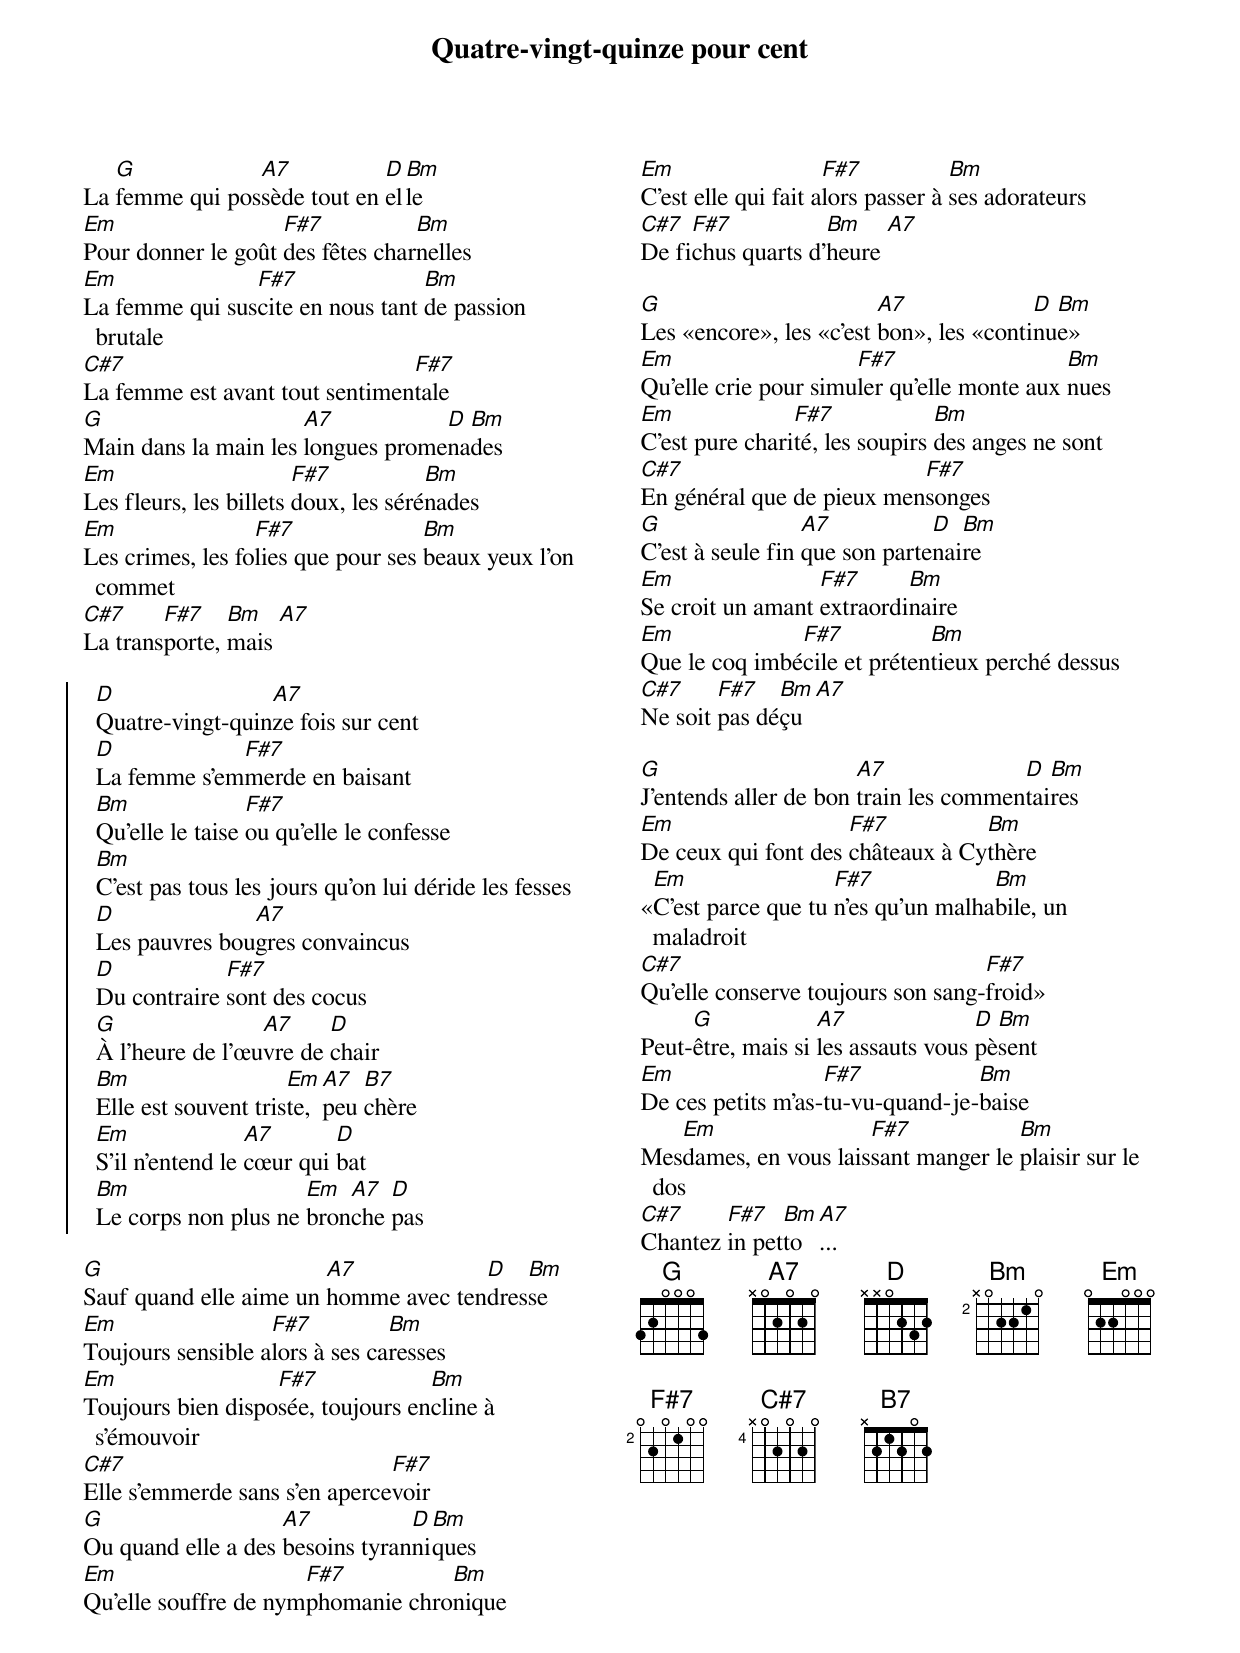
{title: Quatre-vingt-quinze pour cent}
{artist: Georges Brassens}
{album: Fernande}
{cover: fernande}
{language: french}
{columns: 2}
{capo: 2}
{define: G frets 3 2 0 0 0 3}
{define: A7 frets X 0 2 0 2 0}
{define: D frets X X 0 2 3 2}
{define: Bm base-fret 2 frets X 0 2 2 1 0}
{define: Em frets 0 2 2 0 0 0}
{define: F#7 base-fret 2 frets 0 2 0 1 0 0}
{define: C#7 base-fret 4 frets X 0 2 0 2 0}

La [G]femme qui pos[A7]sède tout en [D]el[Bm]le
[Em]Pour donner le goût [F#7]des fêtes char[Bm]nelles
[Em]La femme qui sus[F#7]cite en nous tant [Bm]de passion brutale
[C#7]La femme est avant tout sentimen[F#7]tale
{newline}
[G]Main dans la main les [A7]longues prome[D]na[Bm]des
[Em]Les fleurs, les billets [F#7]doux, les séré[Bm]nades
[Em]Les crimes, les fo[F#7]lies que pour ses [Bm]beaux yeux l'on commet
[C#7]La trans[F#7]porte, [Bm]mais [A7]

{start_of_chorus}
  [D]Quatre-vingt-quin[A7]ze fois sur cent
  [D]La femme s'em[F#7]merde en baisant
  [Bm]Qu'elle le taise [F#7]ou qu'elle le confesse
  [Bm]C'est pas tous les jours qu'on lui déride les fesses
  [D]Les pauvres bou[A7]gres convaincus
  [D]Du contraire [F#7]sont des cocus
  [G]À l'heure de l'œu[A7]vre de [D]chair
  [Bm]Elle est souvent tris[Em]te, [A7]peu [B7]chère
  [Em]S'il n'entend le [A7]cœur qui [D]bat
  [Bm]Le corps non plus ne [Em]bron[A7]che [D]pas
{end_of_chorus}

[G]Sauf quand elle aime un [A7]homme avec ten[D]dres[Bm]se
[Em]Toujours sensible a[F#7]lors à ses ca[Bm]resses
[Em]Toujours bien dispo[F#7]sée, toujours en[Bm]cline à s'émouvoir
[C#7]Elle s'emmerde sans s'en aperce[F#7]voir
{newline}
[G]Ou quand elle a des [A7]besoins tyran[D]ni[Bm]ques
[Em]Qu'elle souffre de nym[F#7]phomanie chro[Bm]nique
[Em]C'est elle qui fait a[F#7]lors passer à [Bm]ses adorateurs
[C#7]De fi[F#7]chus quarts d'[Bm]heure [A7]

[G]Les «encore», les «c'est [A7]bon», les «conti[D]nu[Bm]e»
[Em]Qu'elle crie pour simu[F#7]ler qu'elle monte aux [Bm]nues
[Em]C'est pure chari[F#7]té, les soupirs [Bm]des anges ne sont
[C#7]En général que de pieux men[F#7]songes
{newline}
[G]C'est à seule fin [A7]que son parte[D]nai[Bm]re
[Em]Se croit un amant [F#7]extraordi[Bm]naire
[Em]Que le coq imbé[F#7]cile et préten[Bm]tieux perché dessus
[C#7]Ne soit [F#7]pas dé[Bm]çu [A7]

[G]J'entends aller de bon [A7]train les commen[D]tai[Bm]res
[Em]De ceux qui font des [F#7]châteaux à Cy[Bm]thère
«[Em]C'est parce que tu [F#7]n'es qu'un malha[Bm]bile, un maladroit
[C#7]Qu'elle conserve toujours son sang-[F#7]froid»
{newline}
Peut-[G]être, mais si [A7]les assauts vous [D]pè[Bm]sent
[Em]De ces petits m'as-[F#7]tu-vu-quand-je-[Bm]baise
Mes[Em]dames, en vous lais[F#7]sant manger le [Bm]plaisir sur le dos
[C#7]Chantez [F#7]in pet[Bm]to [A7]...
